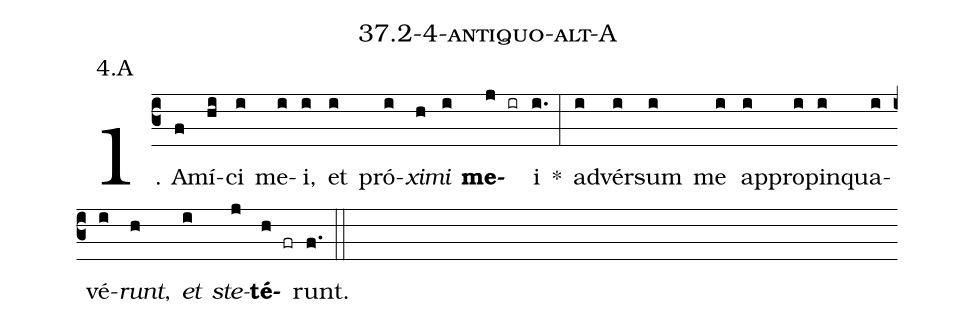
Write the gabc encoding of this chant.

name: 37.2-4-antiquo-alt-A;
annotation: 4.A;
%%
(c3)1. A(f)mí(hi)ci(i) me(i)i,(i) et(i) pró(i)<i>xi</i>(h)<i>mi</i>(i) <b>me</b>(j ir)i(i.) *(:) ad(i)vér(i)sum(i) me(i) ap(i)pro(i)pin(i)qua(i)vé(i)<i>runt</i>,(h) <i>et</i>(i) <i>ste</i>(j)<b>té</b>(h fr)runt.(f.) (::)


%E(i) u(h) o(i) u(j) a(h) e.(f.) (::)
